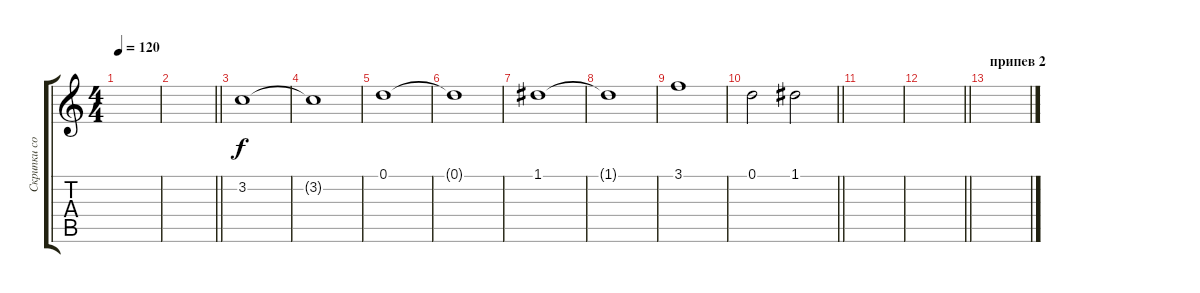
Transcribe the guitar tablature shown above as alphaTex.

\track ("Скрипки сопрано 2" "Скрипки со") {instrument stringensemble1}
\staff {score tabs}
\tuning (D5 A4 F4 C4 G3 C3) {hide}
\ts (4 4)
\tempo 120
\clef g2
\ks c
|
\barLineRight lightlight
|
3.2.1{volume 10} |
3.2{t}.1 |
0.1.1 |
0.1{t}.1 |
1.1.1 |
1.1{t}.1 |
3.1.1 |
\barLineRight lightlight
0.1.2 1.1.2 |
|
\barLineRight lightlight
|
\section ("" "припев 2")
